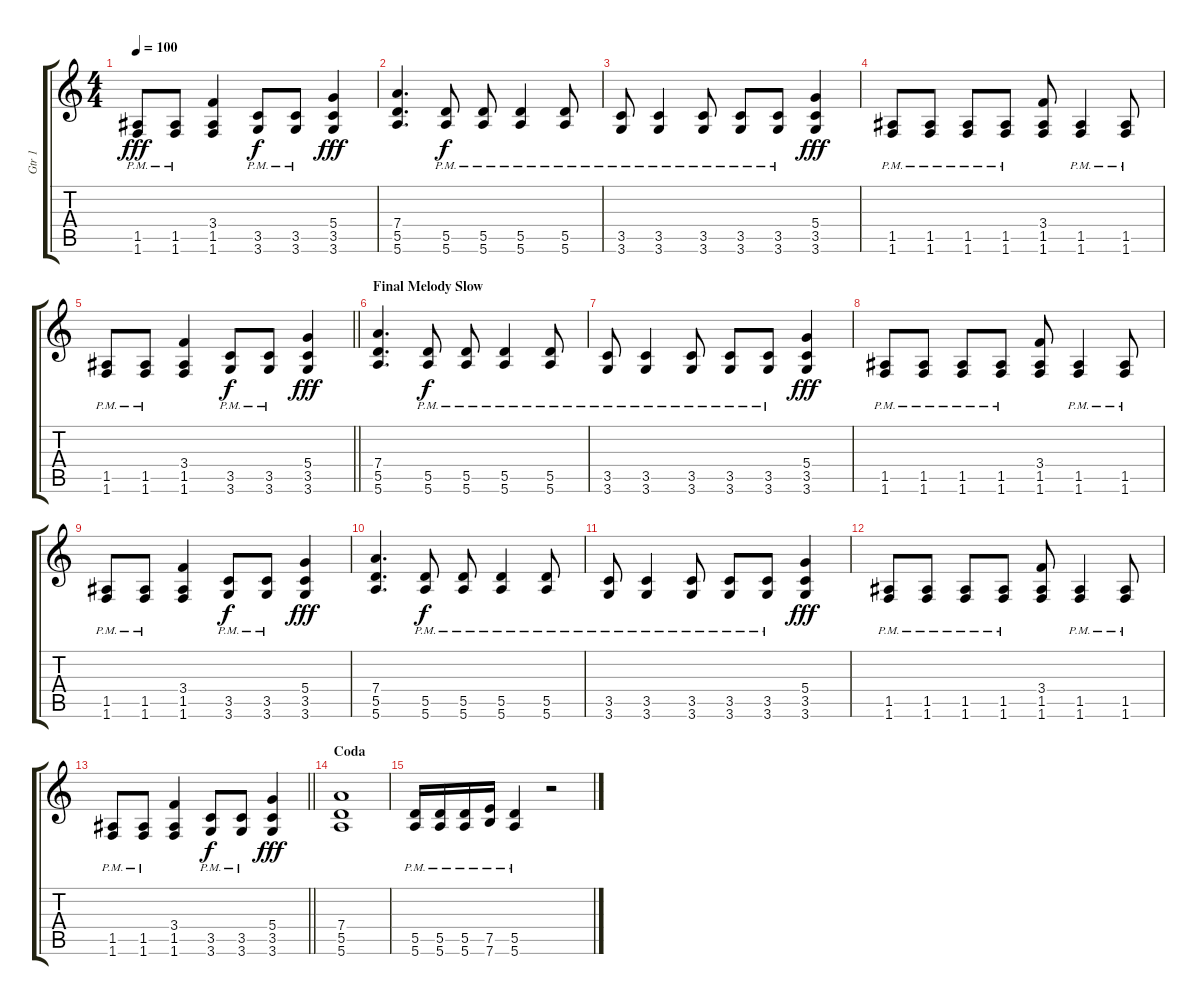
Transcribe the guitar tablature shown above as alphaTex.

\track ("Gtr 1" "Gtr 1") {instrument distortionguitar}
\staff {score tabs}
\tuning (E4 B3 G3 D3 A2 E2) {hide}
\ts (4 4)
\tempo 100
\clef g2
\ks c
(1.5{pm} 1.6{pm}).8{dy fff} (1.5{pm} 1.6{pm}).8 (3.4 1.5 1.6).4 (3.5{pm} 3.6{pm}).8{dy f} (3.5{pm} 3.6{pm}).8 (5.4 3.5 3.6).4{dy fff} |
(7.4 5.5 5.6).4{d} (5.5{pm} 5.6{pm}).8{dy f} (5.5{pm} 5.6{pm}).8 (5.5{pm} 5.6{pm}).4 (5.5{pm} 5.6{pm}).8 |
(3.5{pm} 3.6{pm}).8 (3.5{pm} 3.6{pm}).4 (3.5{pm} 3.6{pm}).8 (3.5{pm} 3.6{pm}).8 (3.5{pm} 3.6{pm}).8 (5.4 3.5 3.6).4{dy fff} |
(1.5{pm} 1.6{pm}).8 (1.5{pm} 1.6{pm}).8 (1.5{pm} 1.6{pm}).8 (1.5{pm} 1.6{pm}).8 (3.4 1.5 1.6).8 (1.5{pm} 1.6{pm}).4 (1.5{pm} 1.6{pm}).8 |
\barLineRight lightlight
(1.5{pm} 1.6{pm}).8 (1.5{pm} 1.6{pm}).8 (3.4 1.5 1.6).4 (3.5{pm} 3.6{pm}).8{dy f} (3.5{pm} 3.6{pm}).8 (5.4 3.5 3.6).4{dy fff} |
\section ("" "Final Melody Slow")
(7.4 5.5 5.6).4{d} (5.5{pm} 5.6{pm}).8{dy f} (5.5{pm} 5.6{pm}).8 (5.5{pm} 5.6{pm}).4 (5.5{pm} 5.6{pm}).8 |
(3.5{pm} 3.6{pm}).8 (3.5{pm} 3.6{pm}).4 (3.5{pm} 3.6{pm}).8 (3.5{pm} 3.6{pm}).8 (3.5{pm} 3.6{pm}).8 (5.4 3.5 3.6).4{dy fff} |
(1.5{pm} 1.6{pm}).8 (1.5{pm} 1.6{pm}).8 (1.5{pm} 1.6{pm}).8 (1.5{pm} 1.6{pm}).8 (3.4 1.5 1.6).8 (1.5{pm} 1.6{pm}).4 (1.5{pm} 1.6{pm}).8 |
(1.5{pm} 1.6{pm}).8 (1.5{pm} 1.6{pm}).8 (3.4 1.5 1.6).4 (3.5{pm} 3.6{pm}).8{dy f} (3.5{pm} 3.6{pm}).8 (5.4 3.5 3.6).4{dy fff} |
(7.4 5.5 5.6).4{d} (5.5{pm} 5.6{pm}).8{dy f} (5.5{pm} 5.6{pm}).8 (5.5{pm} 5.6{pm}).4 (5.5{pm} 5.6{pm}).8 |
(3.5{pm} 3.6{pm}).8 (3.5{pm} 3.6{pm}).4 (3.5{pm} 3.6{pm}).8 (3.5{pm} 3.6{pm}).8 (3.5{pm} 3.6{pm}).8 (5.4 3.5 3.6).4{dy fff} |
(1.5{pm} 1.6{pm}).8 (1.5{pm} 1.6{pm}).8 (1.5{pm} 1.6{pm}).8 (1.5{pm} 1.6{pm}).8 (3.4 1.5 1.6).8 (1.5{pm} 1.6{pm}).4 (1.5{pm} 1.6{pm}).8 |
\barLineRight lightlight
(1.5{pm} 1.6{pm}).8 (1.5{pm} 1.6{pm}).8 (3.4 1.5 1.6).4 (3.5{pm} 3.6{pm}).8{dy f} (3.5{pm} 3.6{pm}).8 (5.4 3.5 3.6).4{dy fff} |
\section ("" "Coda")
(7.4 5.5 5.6).1 |
(5.5{pm} 5.6{pm}).16 (5.5{pm} 5.6{pm}).16 (5.5{pm} 5.6{pm}).16 (7.5{pm} 7.6{pm}).16 (5.5{pm} 5.6{pm}).4 r.2
